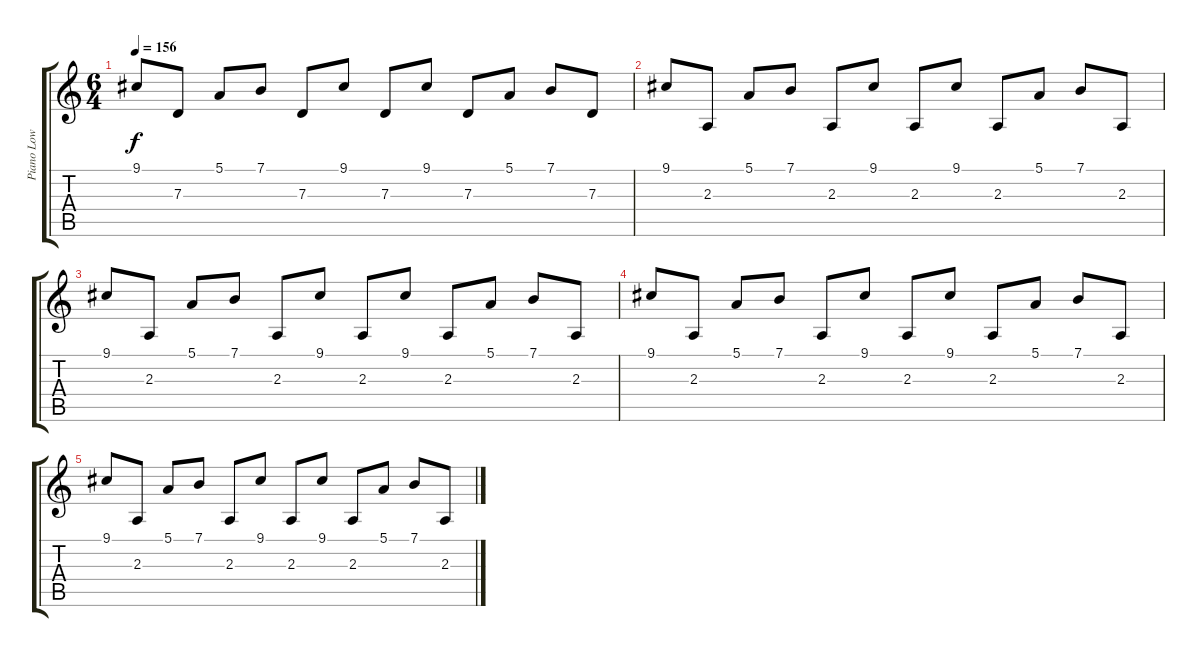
\track ("Piano Low" "Piano Low") {instrument brightacousticpiano}
\staff {score tabs}
\tuning (E4 B3 G3 D3 A2 E2) {hide}
\ts (6 4)
\tempo 156
\clef g2
\ks c
9.1.8{dy f} 7.3.8 5.1.8 7.1.8 7.3.8 9.1.8 7.3.8 9.1.8 7.3.8 5.1.8 7.1.8 7.3.8 |
9.1.8 2.3.8 5.1.8 7.1.8 2.3.8 9.1.8 2.3.8 9.1.8 2.3.8 5.1.8 7.1.8 2.3.8 |
9.1.8 2.3.8 5.1.8 7.1.8 2.3.8 9.1.8 2.3.8 9.1.8 2.3.8 5.1.8 7.1.8 2.3.8 |
9.1.8 2.3.8 5.1.8 7.1.8 2.3.8 9.1.8 2.3.8 9.1.8 2.3.8 5.1.8 7.1.8 2.3.8 |
9.1.8 2.3.8 5.1.8 7.1.8 2.3.8 9.1.8 2.3.8 9.1.8 2.3.8 5.1.8 7.1.8 2.3.8
